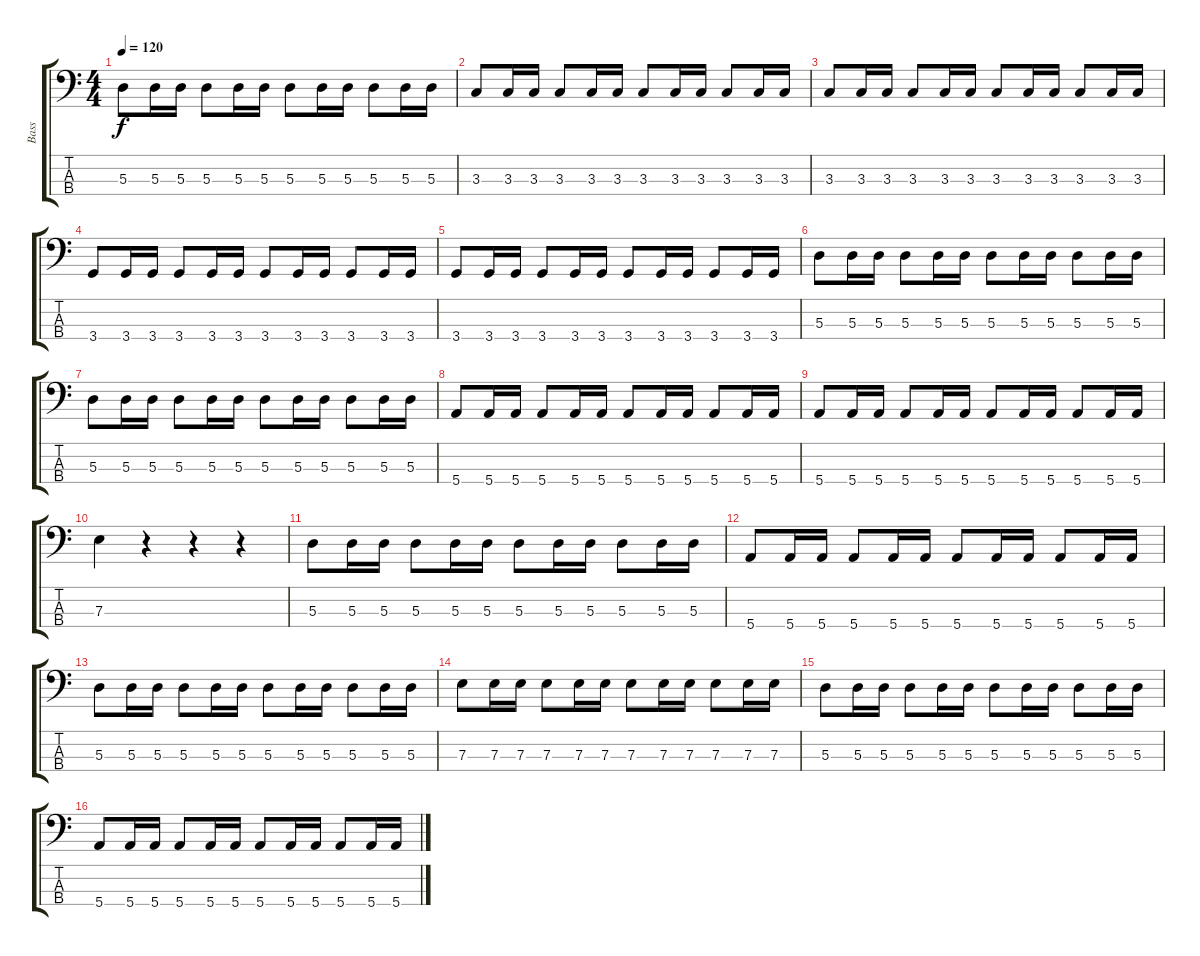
\track ("Bass" "Bass") {instrument electricbassfinger}
\staff {score tabs}
\tuning (G2 D2 A1 E1) {hide}
\ts (4 4)
\tempo 120
\clef f4
\ks c
5.3.8{dy f} 5.3.16 5.3.16 5.3.8 5.3.16 5.3.16 5.3.8 5.3.16 5.3.16 5.3.8 5.3.16 5.3.16 |
3.3.8 3.3.16 3.3.16 3.3.8 3.3.16 3.3.16 3.3.8 3.3.16 3.3.16 3.3.8 3.3.16 3.3.16 |
3.3.8 3.3.16 3.3.16 3.3.8 3.3.16 3.3.16 3.3.8 3.3.16 3.3.16 3.3.8 3.3.16 3.3.16 |
3.4.8 3.4.16 3.4.16 3.4.8 3.4.16 3.4.16 3.4.8 3.4.16 3.4.16 3.4.8 3.4.16 3.4.16 |
3.4.8 3.4.16 3.4.16 3.4.8 3.4.16 3.4.16 3.4.8 3.4.16 3.4.16 3.4.8 3.4.16 3.4.16 |
5.3.8 5.3.16 5.3.16 5.3.8 5.3.16 5.3.16 5.3.8 5.3.16 5.3.16 5.3.8 5.3.16 5.3.16 |
5.3.8 5.3.16 5.3.16 5.3.8 5.3.16 5.3.16 5.3.8 5.3.16 5.3.16 5.3.8 5.3.16 5.3.16 |
5.4.8 5.4.16 5.4.16 5.4.8 5.4.16 5.4.16 5.4.8 5.4.16 5.4.16 5.4.8 5.4.16 5.4.16 |
5.4.8 5.4.16 5.4.16 5.4.8 5.4.16 5.4.16 5.4.8 5.4.16 5.4.16 5.4.8 5.4.16 5.4.16 |
7.3.4 r.4 r.4 r.4 |
5.3.8 5.3.16 5.3.16 5.3.8 5.3.16 5.3.16 5.3.8 5.3.16 5.3.16 5.3.8 5.3.16 5.3.16 |
5.4.8 5.4.16 5.4.16 5.4.8 5.4.16 5.4.16 5.4.8 5.4.16 5.4.16 5.4.8 5.4.16 5.4.16 |
5.3.8 5.3.16 5.3.16 5.3.8 5.3.16 5.3.16 5.3.8 5.3.16 5.3.16 5.3.8 5.3.16 5.3.16 |
7.3.8 7.3.16 7.3.16 7.3.8 7.3.16 7.3.16 7.3.8 7.3.16 7.3.16 7.3.8 7.3.16 7.3.16 |
5.3.8 5.3.16 5.3.16 5.3.8 5.3.16 5.3.16 5.3.8 5.3.16 5.3.16 5.3.8 5.3.16 5.3.16 |
5.4.8 5.4.16 5.4.16 5.4.8 5.4.16 5.4.16 5.4.8 5.4.16 5.4.16 5.4.8 5.4.16 5.4.16
